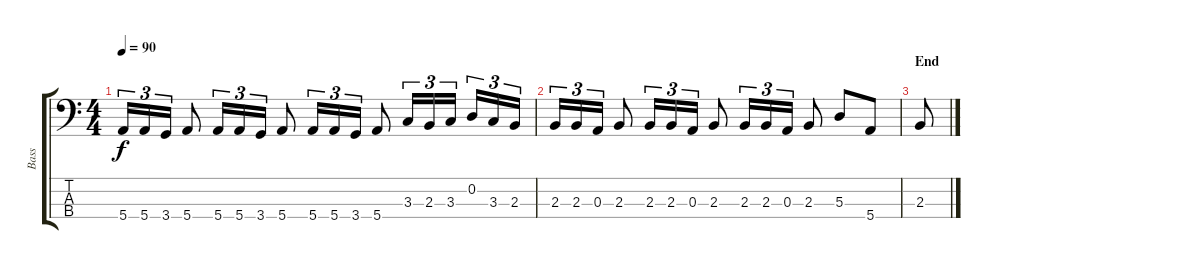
\track ("Bass" "Bass") {instrument electricbassfinger}
\staff {score tabs}
\tuning (G2 D2 A1 E1) {hide}
\ts (4 4)
\tempo 90
\clef f4
\ks c
5.4.16{tu (3 2) dy f} 5.4.16{tu (3 2)} 3.4.16{tu (3 2)} 5.4.8 5.4.16{tu (3 2)} 5.4.16{tu (3 2)} 3.4.16{tu (3 2)} 5.4.8 5.4.16{tu (3 2)} 5.4.16{tu (3 2)} 3.4.16{tu (3 2)} 5.4.8 3.3.16{tu (3 2)} 2.3.16{tu (3 2)} 3.3.16{tu (3 2)} 0.2.16{tu (3 2)} 3.3.16{tu (3 2)} 2.3.16{tu (3 2)} |
2.3.16{tu (3 2)} 2.3.16{tu (3 2)} 0.3.16{tu (3 2)} 2.3.8 2.3.16{tu (3 2)} 2.3.16{tu (3 2)} 0.3.16{tu (3 2)} 2.3.8 2.3.16{tu (3 2)} 2.3.16{tu (3 2)} 0.3.16{tu (3 2)} 2.3.8 5.3.8 5.4.8 |
\section ("" "End")
2.3.8
